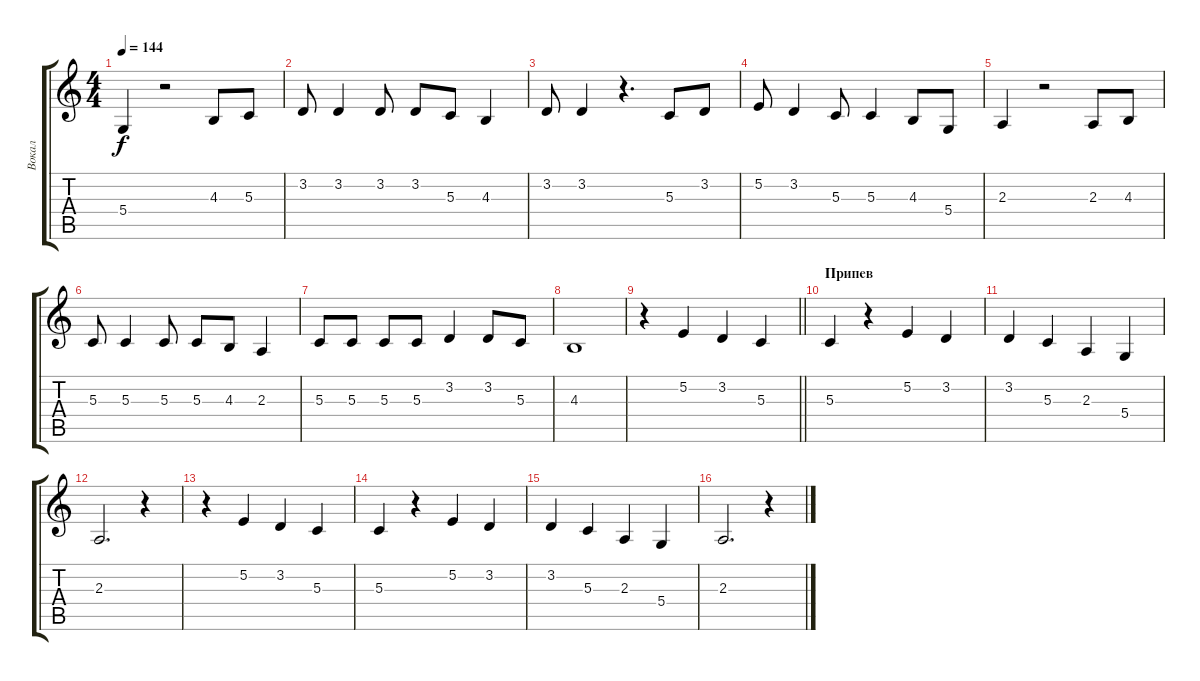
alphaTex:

\track ("Вокал" "Вокал") {instrument tenorsax}
\staff {score tabs}
\tuning (E4 B3 G3 D3 A2 E2) {hide}
\ts (4 4)
\tempo 144
\clef g2
\ks c
5.4.4{dy f} r.2 4.3.8 5.3.8 |
3.2.8 3.2.4 3.2.8 3.2.8 5.3.8 4.3.4 |
3.2.8 3.2.4 r.4{d} 5.3.8 3.2.8 |
5.2.8 3.2.4 5.3.8 5.3.4 4.3.8 5.4.8 |
2.3.4 r.2 2.3.8 4.3.8 |
5.3.8 5.3.4 5.3.8 5.3.8 4.3.8 2.3.4 |
5.3.8 5.3.8 5.3.8 5.3.8 3.2.4 3.2.8 5.3.8 |
4.3.1 |
\barLineRight lightlight
r.4 5.2.4 3.2.4 5.3.4 |
\section ("" "Припев")
5.3.4 r.4 5.2.4 3.2.4 |
3.2.4 5.3.4 2.3.4 5.4.4 |
2.3.2{d} r.4 |
r.4 5.2.4 3.2.4 5.3.4 |
5.3.4 r.4 5.2.4 3.2.4 |
3.2.4 5.3.4 2.3.4 5.4.4 |
2.3.2{d} r.4
